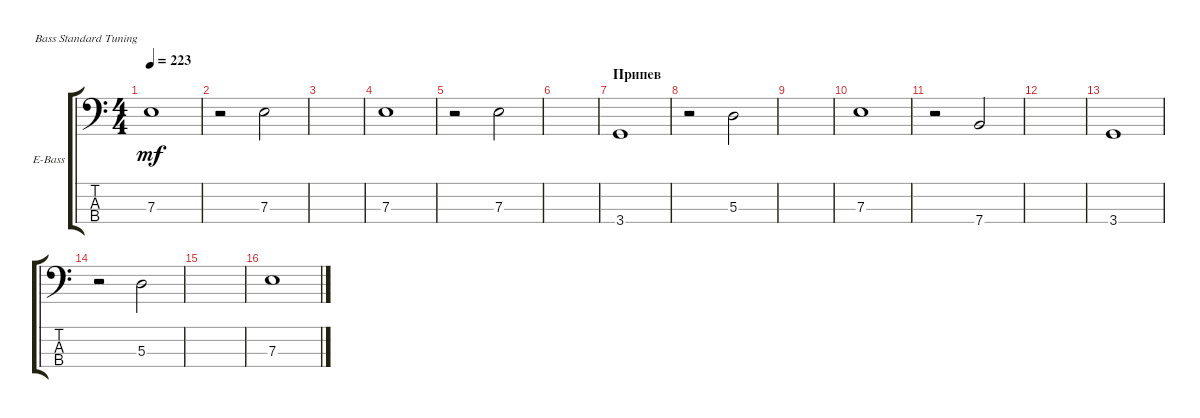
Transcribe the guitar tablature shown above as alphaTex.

\defaultSystemsLayout 4
\bracketExtendMode groupsimilarinstruments
\firstSystemTrackNameOrientation horizontal
\otherSystemsTrackNameOrientation horizontal
\track ("Electric Bass" "E-Bass") {instrument electricbassfinger}
\staff {score tabs}
\tuning (G2 D2 A1 E1)
\ts (4 4)
\tempo 223
\clef f4
\ks c
7.3.1{dy mf} |
r.2 7.3.2 |
|
7.3.1 |
r.2 7.3.2 |
|
\section ("" "Припев")
3.4.1 |
r.2 5.3.2 |
|
7.3.1 |
r.2 7.4.2 |
|
3.4.1 |
r.2 5.3.2 |
|
7.3.1
